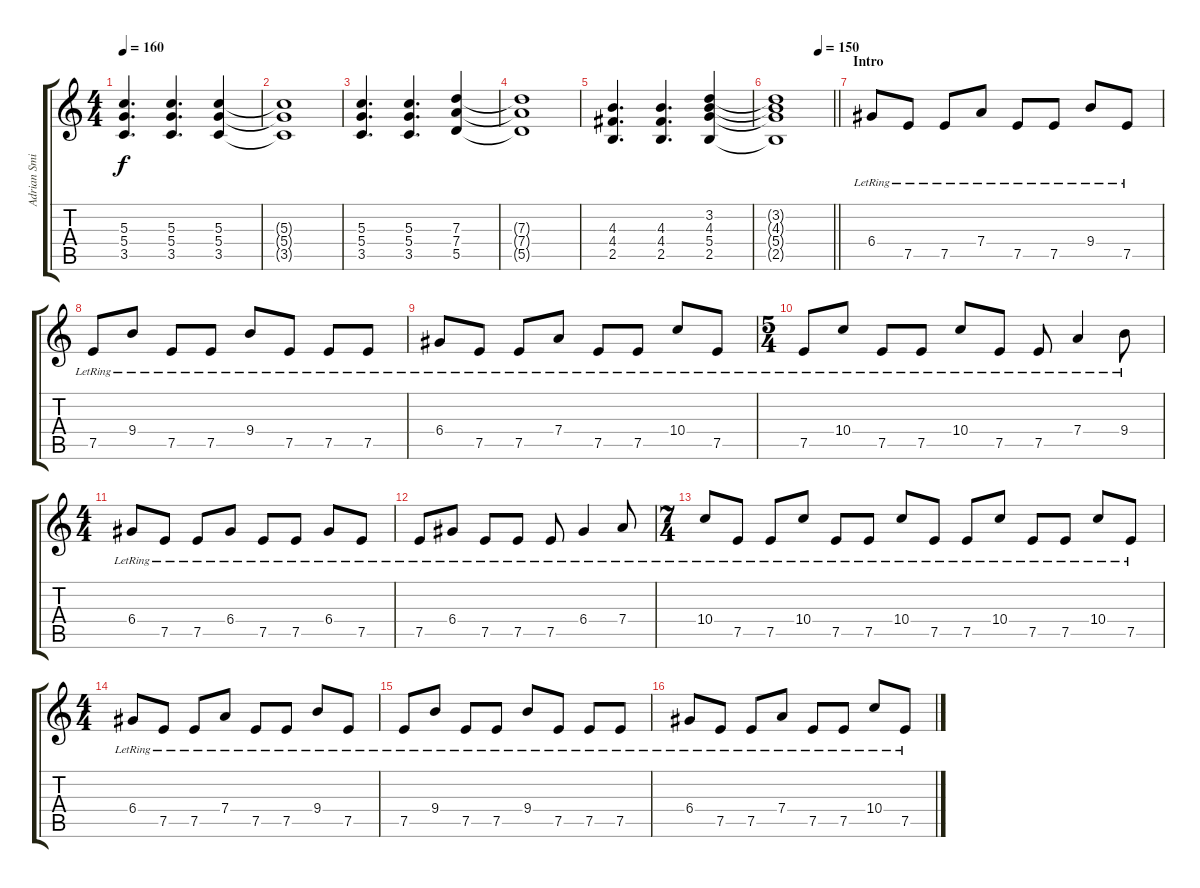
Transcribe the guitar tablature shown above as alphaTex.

\track ("Adrian Smith" "Adrian Smi") {instrument electricguitarclean}
\staff {score tabs}
\tuning (E4 B3 G3 D3 A2 E2) {hide}
\ts (4 4)
\tempo 160
\clef g2
\ks c
(5.3 5.4 3.5).4{d dy f} (5.3 5.4 3.5).4{d} (5.3 5.4 3.5).4 |
(5.3{t} 5.4{t} 3.5{t}).1 |
(5.3 5.4 3.5).4{d} (5.3 5.4 3.5).4{d} (7.3 7.4 5.5).4 |
(7.3{t} 7.4{t} 5.5{t}).1 |
(4.3 4.4 2.5).4{d} (4.3 4.4 2.5).4{d} (3.2 4.3 5.4 2.5).4 |
\tempo (150 0.75)
\barLineRight lightlight
(3.2{t} 4.3{t} 5.4{t} 2.5{t}).1 |
\section ("" "Intro")
6.4{lr}.8{volume 13 instrument electricguitarclean} 7.5{lr}.8 7.5{lr}.8 7.4{lr}.8 7.5{lr}.8 7.5{lr}.8 9.4{lr}.8 7.5{lr}.8 |
7.5{lr}.8 9.4{lr}.8 7.5{lr}.8 7.5{lr}.8 9.4{lr}.8 7.5{lr}.8 7.5{lr}.8 7.5{lr}.8 |
6.4{lr}.8 7.5{lr}.8 7.5{lr}.8 7.4{lr}.8 7.5{lr}.8 7.5{lr}.8 10.4{lr}.8 7.5{lr}.8 |
\ts (5 4)
7.5{lr}.8 10.4{lr}.8 7.5{lr}.8 7.5{lr}.8 10.4{lr}.8 7.5{lr}.8 7.5{lr}.8 7.4{lr}.4 9.4{lr}.8 |
\ts (4 4)
6.4{lr}.8 7.5{lr}.8 7.5{lr}.8 6.4{lr}.8 7.5{lr}.8 7.5{lr}.8 6.4{lr}.8 7.5{lr}.8 |
7.5{lr}.8 6.4{lr}.8 7.5{lr}.8 7.5{lr}.8 7.5{lr}.8 6.4{lr}.4 7.4{lr}.8 |
\ts (7 4)
10.4{lr}.8 7.5{lr}.8 7.5{lr}.8 10.4{lr}.8 7.5{lr}.8 7.5{lr}.8 10.4{lr}.8 7.5{lr}.8 7.5{lr}.8 10.4{lr}.8 7.5{lr}.8 7.5{lr}.8 10.4{lr}.8 7.5{lr}.8 |
\ts (4 4)
6.4{lr}.8 7.5{lr}.8 7.5{lr}.8 7.4{lr}.8 7.5{lr}.8 7.5{lr}.8 9.4{lr}.8 7.5{lr}.8 |
7.5{lr}.8 9.4{lr}.8 7.5{lr}.8 7.5{lr}.8 9.4{lr}.8 7.5{lr}.8 7.5{lr}.8 7.5{lr}.8 |
6.4{lr}.8 7.5{lr}.8 7.5{lr}.8 7.4{lr}.8 7.5{lr}.8 7.5{lr}.8 10.4{lr}.8 7.5{lr}.8
